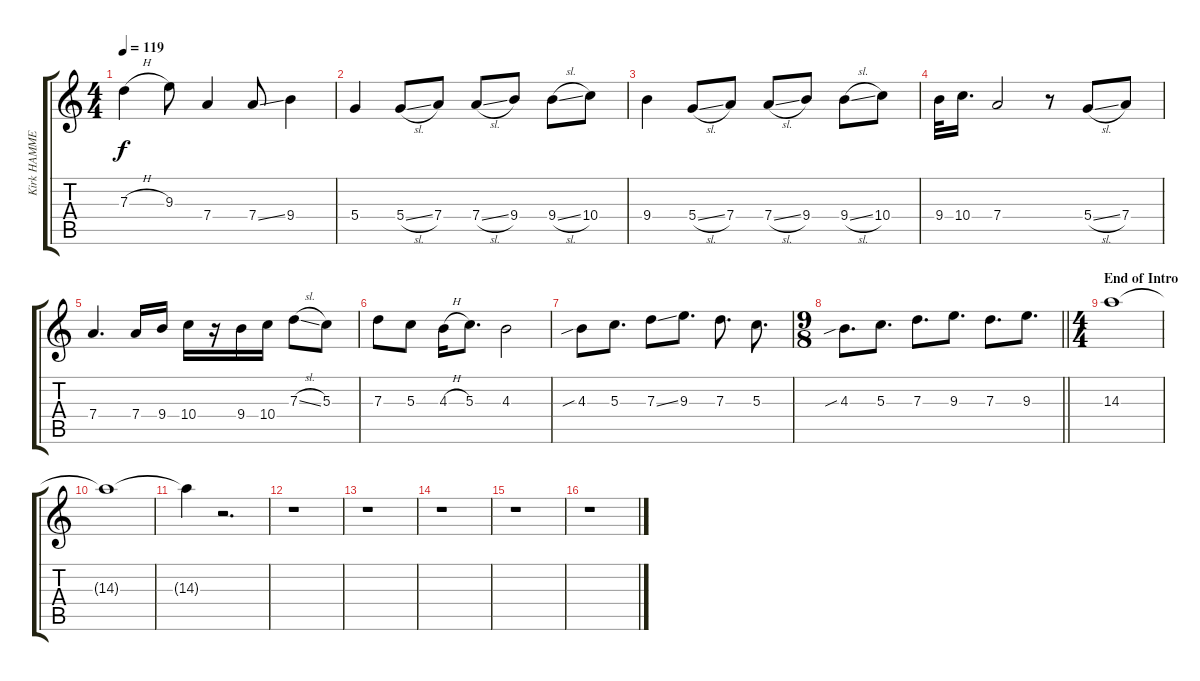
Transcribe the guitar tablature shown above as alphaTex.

\track ("Kirk HAMMETT" "Kirk HAMME") {instrument overdrivenguitar}
\staff {score tabs}
\tuning (E4 B3 G3 D3 A2 E2) {hide}
\ts (4 4)
\tempo 119
\clef g2
\ks c
7.3{h}.4{dy f} 9.3.8 7.4.4 7.4{ss}.8 9.4.4 |
5.4.4 5.4{sl}.8 7.4.8 7.4{sl}.8 9.4.8 9.4{sl}.8 10.4.8 |
9.4.4 5.4{sl}.8 7.4.8 7.4{sl}.8 9.4.8 9.4{sl}.8 10.4.8 |
9.4.32 10.4.16{d} 7.4.2 r.8 5.4{sl}.8 7.4.8 |
7.4.4{d} 7.4.16 9.4.16 10.4.16 r.16 9.4.16 10.4.16 7.3{sl}.8 5.3.8 |
7.3.8 5.3.8 4.3{h}.16 5.3.8{d} 4.3.2 |
4.3{sib}.8 5.3.8{d} 7.3{ss}.8 9.3.8{d} 7.3.8{d} 5.3.8{d} |
\ts (9 8)
\barLineRight lightlight
4.3{sib}.8{d} 5.3.8{d} 7.3.8{d} 9.3.8{d} 7.3.8{d} 9.3.8{d} |
\ts (4 4)
\section ("" "End of Intro")
14.3.1{volume 15} |
14.3{t}.1{volume 10} |
14.3{t}.4{volume 5} r.2{d} |
r.1 |
r.1 |
r.1 |
r.1 |
r.1
